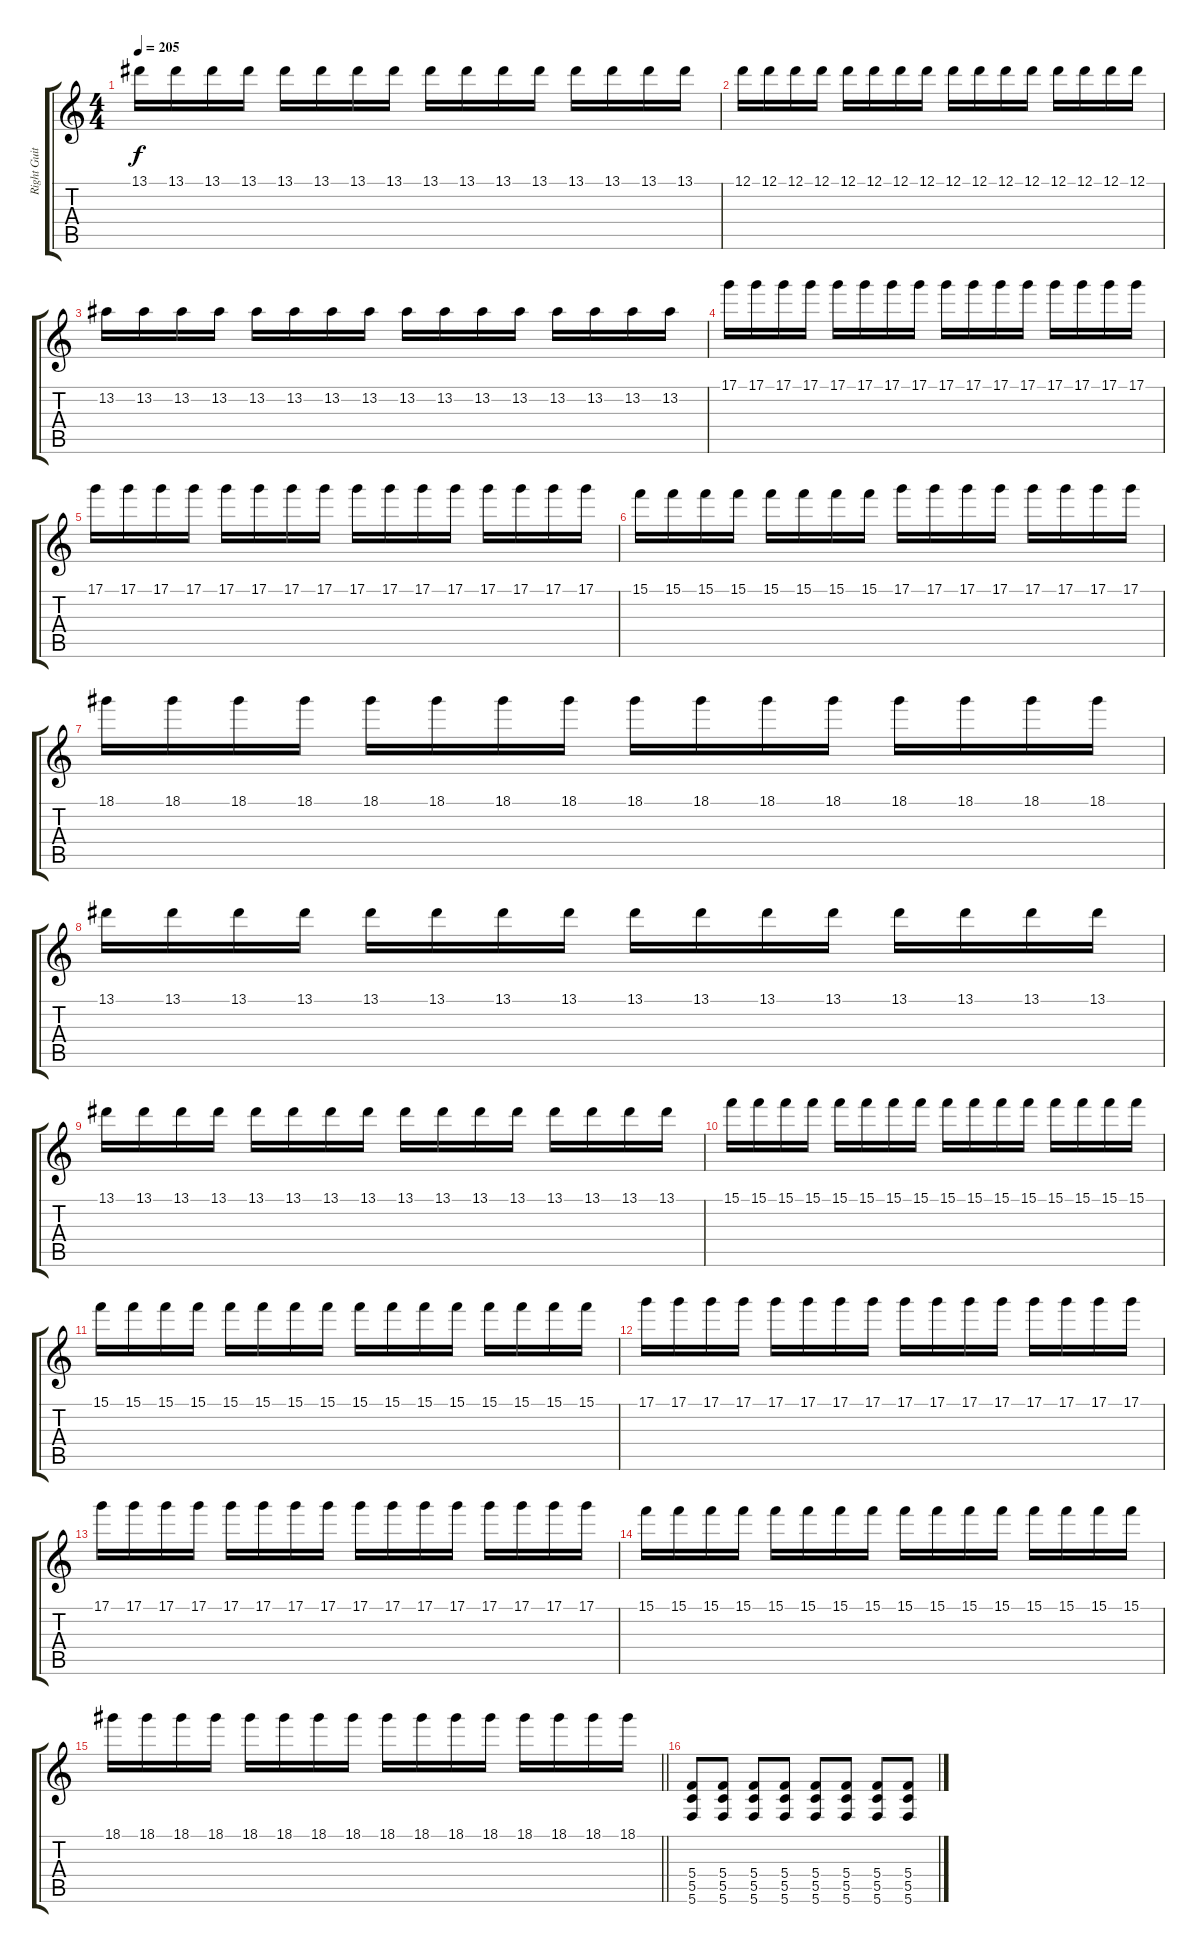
\track ("Right Guitar" "Right Guit") {instrument distortionguitar}
\staff {score tabs}
\tuning (D4 A3 F3 C3 G2 C2) {hide}
\ts (4 4)
\tempo 205
\clef g2
\ks c
13.1.16{dy f} 13.1.16 13.1.16 13.1.16 13.1.16 13.1.16 13.1.16 13.1.16 13.1.16 13.1.16 13.1.16 13.1.16 13.1.16 13.1.16 13.1.16 13.1.16 |
12.1.16 12.1.16 12.1.16 12.1.16 12.1.16 12.1.16 12.1.16 12.1.16 12.1.16 12.1.16 12.1.16 12.1.16 12.1.16 12.1.16 12.1.16 12.1.16 |
13.2.16 13.2.16 13.2.16 13.2.16 13.2.16 13.2.16 13.2.16 13.2.16 13.2.16 13.2.16 13.2.16 13.2.16 13.2.16 13.2.16 13.2.16 13.2.16 |
17.1.16 17.1.16 17.1.16 17.1.16 17.1.16 17.1.16 17.1.16 17.1.16 17.1.16 17.1.16 17.1.16 17.1.16 17.1.16 17.1.16 17.1.16 17.1.16 |
17.1.16 17.1.16 17.1.16 17.1.16 17.1.16 17.1.16 17.1.16 17.1.16 17.1.16 17.1.16 17.1.16 17.1.16 17.1.16 17.1.16 17.1.16 17.1.16 |
15.1.16 15.1.16 15.1.16 15.1.16 15.1.16 15.1.16 15.1.16 15.1.16 17.1.16 17.1.16 17.1.16 17.1.16 17.1.16 17.1.16 17.1.16 17.1.16 |
18.1.16 18.1.16 18.1.16 18.1.16 18.1.16 18.1.16 18.1.16 18.1.16 18.1.16 18.1.16 18.1.16 18.1.16 18.1.16 18.1.16 18.1.16 18.1.16 |
13.1.16 13.1.16 13.1.16 13.1.16 13.1.16 13.1.16 13.1.16 13.1.16 13.1.16 13.1.16 13.1.16 13.1.16 13.1.16 13.1.16 13.1.16 13.1.16 |
13.1.16 13.1.16 13.1.16 13.1.16 13.1.16 13.1.16 13.1.16 13.1.16 13.1.16 13.1.16 13.1.16 13.1.16 13.1.16 13.1.16 13.1.16 13.1.16 |
15.1.16 15.1.16 15.1.16 15.1.16 15.1.16 15.1.16 15.1.16 15.1.16 15.1.16 15.1.16 15.1.16 15.1.16 15.1.16 15.1.16 15.1.16 15.1.16 |
15.1.16 15.1.16 15.1.16 15.1.16 15.1.16 15.1.16 15.1.16 15.1.16 15.1.16 15.1.16 15.1.16 15.1.16 15.1.16 15.1.16 15.1.16 15.1.16 |
17.1.16 17.1.16 17.1.16 17.1.16 17.1.16 17.1.16 17.1.16 17.1.16 17.1.16 17.1.16 17.1.16 17.1.16 17.1.16 17.1.16 17.1.16 17.1.16 |
17.1.16 17.1.16 17.1.16 17.1.16 17.1.16 17.1.16 17.1.16 17.1.16 17.1.16 17.1.16 17.1.16 17.1.16 17.1.16 17.1.16 17.1.16 17.1.16 |
15.1.16 15.1.16 15.1.16 15.1.16 15.1.16 15.1.16 15.1.16 15.1.16 15.1.16 15.1.16 15.1.16 15.1.16 15.1.16 15.1.16 15.1.16 15.1.16 |
\barLineRight lightlight
18.1.16 18.1.16 18.1.16 18.1.16 18.1.16 18.1.16 18.1.16 18.1.16 18.1.16 18.1.16 18.1.16 18.1.16 18.1.16 18.1.16 18.1.16 18.1.16 |
(5.4 5.5 5.6).8 (5.4 5.5 5.6).8 (5.4 5.5 5.6).8 (5.4 5.5 5.6).8 (5.4 5.5 5.6).8 (5.4 5.5 5.6).8 (5.4 5.5 5.6).8 (5.4 5.5 5.6).8
